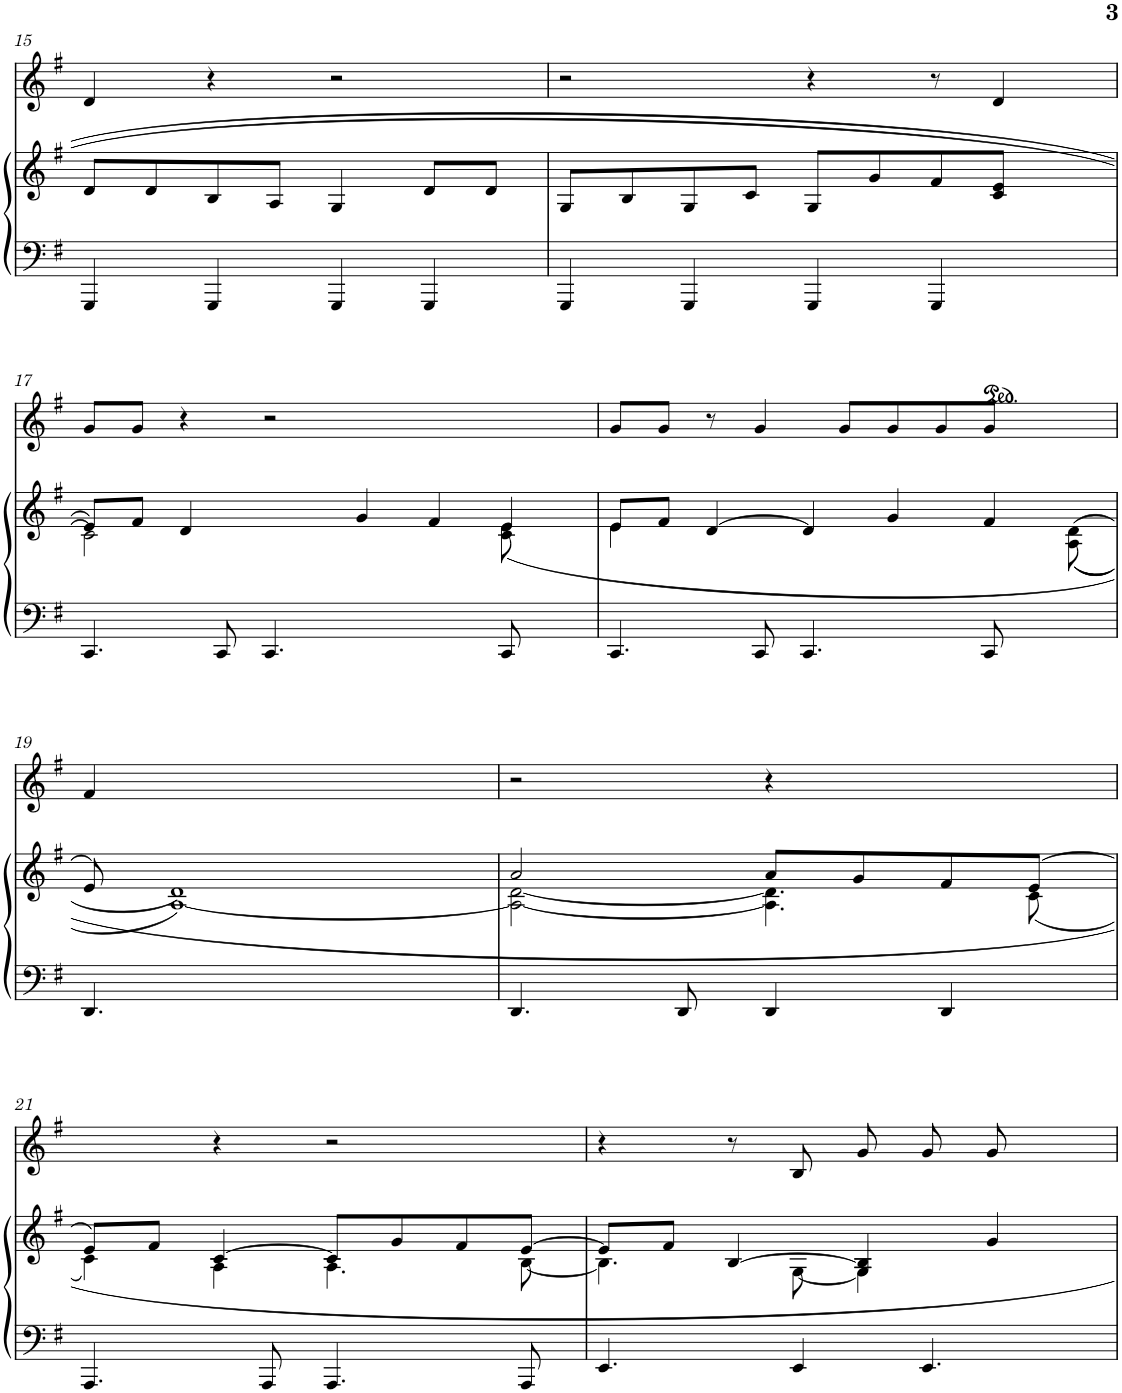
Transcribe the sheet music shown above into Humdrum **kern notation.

**kern	**kern	**kern
*part2	*part2	*part1
*staff3	*staff2	*staff1
*I"Piano	*	*I"Voice
*I'Pno	*	*I'V
!!LO:PB:g=z
*clefF4	*clefG2	*clefG2
*k[f#]	*k[f#]	*k[f#]
*M4/4	*M4/4	*M4/4
=15	=15	=15
4GGG/	8d/L	4d/
.	8d/	.
4GGG/	8B/	4r
.	8A/J	.
4GGG/	4G/	2r
4GGG/	8d/L	.
.	8d/J	.
=16	=16	=16
4GGG/	8G/L	2r
.	8B/	.
4GGG/	8G/	.
.	8c/J	.
4GGG/	8G/L	4r
.	8g/	.
4GGG/	8f#/	8r
.	8c/ 8e/J	[8d/
8ryy	8ryy	8ryy
!!LO:LB:g=z
=17	=17	=17
*	*^	*
4.CC/	8e/L	2c\	8g/L
.	8f#/J	.	8d/]
.	4d/	.	8g/J
8CC/	.	.	4r
4.CC/	4.ryy	2..ryy	.
.	.	.	2r
8ryy	[8g/	.	.
4.ryy	8ryy	.	.
.	4f#/	.	2ryy
8CC/	4e/	8c\ 8e\	.
8ryy	.	8ryy	.
8ryy	8ryy	8ryy	8ryy
=18	=18	=18	=18
4.CC/	8e/L	4e\	8g/L
.	8g/]	.	8g/J
.	8f#/J	4ryy	8r
4.ryy	[>4d/	.	4g/
.	.	1ryy	.
.	4d/]	.	8g/L
8CC/	.	.	8g/
4.CC/	4g/	.	8g/
.	.	.	8g/J
.	4f#/	.	4ryy
8ryy	.	.	.
8CC/	(>(<(<8A\ 8d\	.	4.ryy
4ryy	4ryy	4ryy	.
!!LO:LB:g=z
=19	=19	=19	=19
4.DD/	8e/)	8ryy	4f#/
.	[2..d)	[<2..A)	.
.	.	.	2.ryy
2ryy	.	.	.
8ryy	.	.	.
=20	=20	=20	=20
4.DD/	2a/	2A\_ [<2d\	2r
8ryy	.	.	.
8DD/	8d]	8A_	8ryy
4DD/	8a/L	4.A\] 4.d\]	4r
.	8g/	.	.
4DD/	8f#/	.	4ryy
.	(>8e/J	(<8c\	.
!!LO:LB:g=z
=21	=21	=21	=21
4.AAA/	8e/L)	4c\)	4ryy
.	8f#/J	.	.
.	[>4c/	4A\	4r
8AAA/	.	.	.
4.AAA/	8c/L]	4.A\	2r
.	8g/	.	.
.	8f#/	.	.
8AAA/	[>8e/J	[<8B\	.
=22	=22	=22	=22
4.EE/	8e/L]	4.B\]	4r
.	8f#/J	.	.
.	[>4B/	.	8r
4EE/	.	[<8G\	8B/
.	4G/ 4B/]	4G\]	8g/
4.EE/	.	.	8g/
.	4g/	4ryy	8g/
.	.	.	8ryy
*	*v	*v	*
=	=	=
*-	*-	*-
